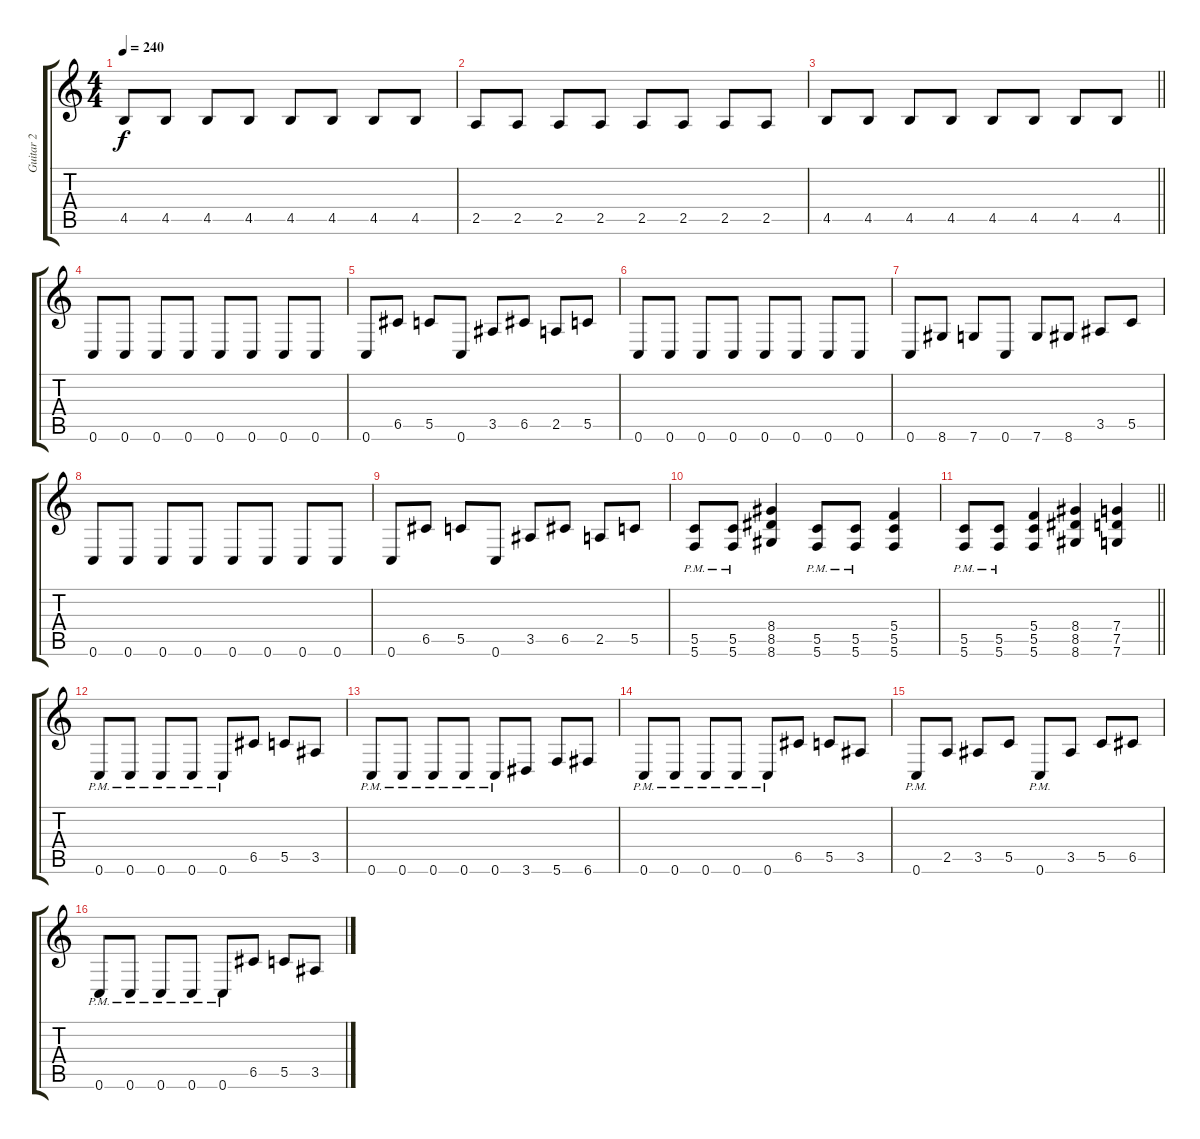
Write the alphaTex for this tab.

\track ("Guitar 2" "Guitar 2") {instrument distortionguitar}
\staff {score tabs}
\tuning (D4 A3 F3 C3 G2 C2) {hide}
\ts (4 4)
\tempo 240
\clef g2
\ks c
4.5.8{dy f} 4.5.8 4.5.8 4.5.8 4.5.8 4.5.8 4.5.8 4.5.8 |
2.5.8 2.5.8 2.5.8 2.5.8 2.5.8 2.5.8 2.5.8 2.5.8 |
\barLineRight lightlight
4.5.8 4.5.8 4.5.8 4.5.8 4.5.8 4.5.8 4.5.8 4.5.8 |
0.6.8 0.6.8 0.6.8 0.6.8 0.6.8 0.6.8 0.6.8 0.6.8 |
0.6.8 6.5.8 5.5.8 0.6.8 3.5.8 6.5.8 2.5.8 5.5.8 |
0.6.8 0.6.8 0.6.8 0.6.8 0.6.8 0.6.8 0.6.8 0.6.8 |
0.6.8 8.6.8 7.6.8 0.6.8 7.6.8 8.6.8 3.5.8 5.5.8 |
0.6.8 0.6.8 0.6.8 0.6.8 0.6.8 0.6.8 0.6.8 0.6.8 |
0.6.8 6.5.8 5.5.8 0.6.8 3.5.8 6.5.8 2.5.8 5.5.8 |
(5.5{pm} 5.6{pm}).8 (5.5{pm} 5.6{pm}).8 (8.4 8.5 8.6).4 (5.5{pm} 5.6{pm}).8 (5.5{pm} 5.6{pm}).8 (5.4 5.5 5.6).4 |
\barLineRight lightlight
(5.5{pm} 5.6{pm}).8 (5.5{pm} 5.6{pm}).8 (5.4 5.5 5.6).4 (8.4 8.5 8.6).4 (7.4 7.5 7.6).4 |
0.6{pm}.8 0.6{pm}.8 0.6{pm}.8 0.6{pm}.8 0.6{pm}.8 6.5.8 5.5.8 3.5.8 |
0.6{pm}.8 0.6{pm}.8 0.6{pm}.8 0.6{pm}.8 0.6{pm}.8 3.6.8 5.6.8 6.6.8 |
0.6{pm}.8 0.6{pm}.8 0.6{pm}.8 0.6{pm}.8 0.6{pm}.8 6.5.8 5.5.8 3.5.8 |
0.6{pm}.8 2.5.8 3.5.8 5.5.8 0.6{pm}.8 3.5.8 5.5.8 6.5.8 |
0.6{pm}.8 0.6{pm}.8 0.6{pm}.8 0.6{pm}.8 0.6{pm}.8 6.5.8 5.5.8 3.5.8
